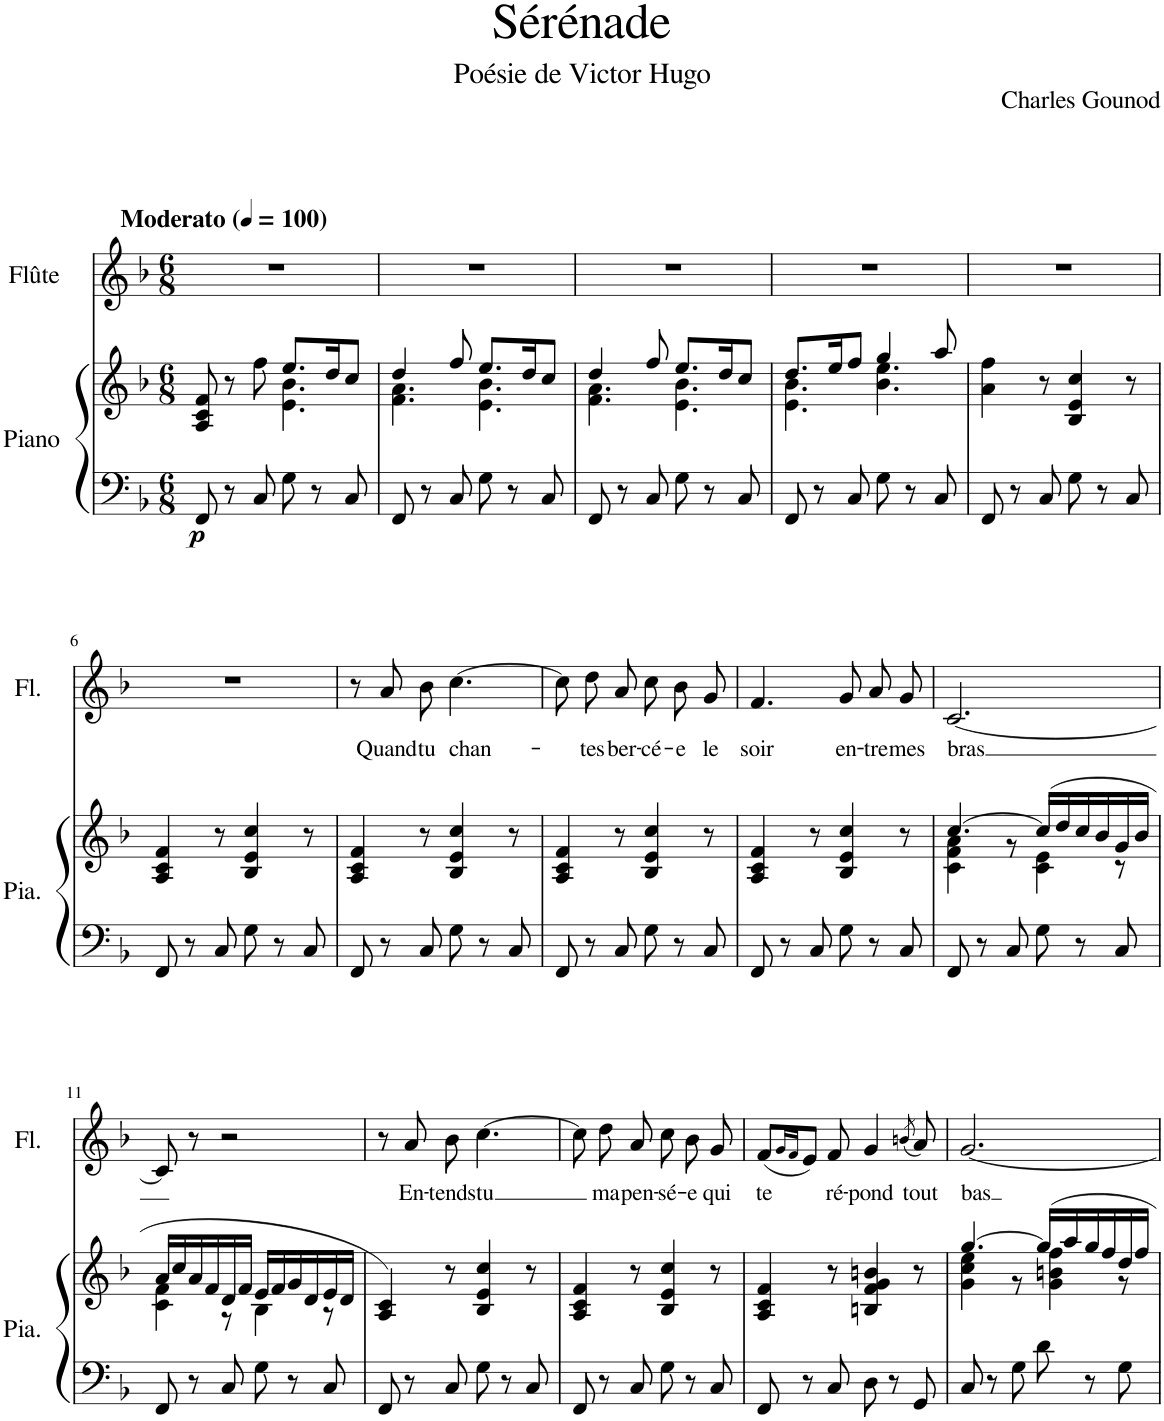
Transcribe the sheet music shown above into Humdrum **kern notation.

**kern	**kern	**dynam	**kern	**text
*part2	*part2	*part2	*part1	*part1
*staff3	*staff2	*staff2/3	*staff1	*staff1
*I"Piano	*	*	*I"Flûte	*
*I'Pia.	*	*	*I'Fl.	*
*clefF4	*clefG2	*	*clefG2	*
*k[b-]	*k[b-]	*	*k[b-]	*
*M6/8	*M6/8	*	*M6/8	*
*MM100	*MM100	*	*MM100	*
=1	=1	=1	=1	=1
*	*^	*	*	*
!	!	!	!	!LO:TX:a:B:t=Moderato	!
!	!	!	!LO:DY:b=2	!	!
8FF/	8A/ 8c/ 8f/	4.ryy	p	2.r	.
8r	8r	.	.	.	.
8C/	8ff\	.	.	.	.
8G\	8.ee/L	4.e\ 4.b-\	.	.	.
8r	.	.	.	.	.
.	16dd/K	.	.	.	.
8C/	8cc/J	.	.	.	.
=2	=2	=2	=2	=2	=2
8FF/	4dd/	4.f\ 4.a\	.	2.r	.
8r	.	.	.	.	.
8C/	8ff/	.	.	.	.
8G\	8.ee/L	4.e\ 4.b-\	.	.	.
8r	.	.	.	.	.
.	16dd/K	.	.	.	.
8C/	8cc/J	.	.	.	.
=3	=3	=3	=3	=3	=3
8FF/	4dd/	4.f\ 4.a\	.	2.r	.
8r	.	.	.	.	.
8C/	8ff/	.	.	.	.
8G\	8.ee/L	4.e\ 4.b-\	.	.	.
8r	.	.	.	.	.
.	16dd/K	.	.	.	.
8C/	8cc/J	.	.	.	.
=4	=4	=4	=4	=4	=4
8FF/	8.dd/L	4.e\ 4.b-\	.	2.r	.
8r	.	.	.	.	.
.	16ee/K	.	.	.	.
8C/	8ff/J	.	.	.	.
8G\	4gg/	4.b-\ 4.ee\	.	.	.
8r	.	.	.	.	.
8C/	8aa/	.	.	.	.
*	*v	*v	*	*	*
=5	=5	=5	=5	=5
8FF/	4a\ 4ff\	.	2.r	.
8r	.	.	.	.
8C/	8r	.	.	.
8G\	4B-/ 4e/ 4cc/	.	.	.
8r	.	.	.	.
8C/	8r	.	.	.
!!LO:LB:g=z
=6	=6	=6	=6	=6
8FF/	4A/ 4c/ 4f/	.	2.r	.
8r	.	.	.	.
8C/	8r	.	.	.
8G\	4B-/ 4e/ 4cc/	.	.	.
8r	.	.	.	.
8C/	8r	.	.	.
=7	=7	=7	=7	=7
8FF/	4A/ 4c/ 4f/	.	8r	.
!	!	!	!	!LO:LY:b
8r	.	.	8a/	Quand
!	!	!	!	!LO:LY:b
8C/	8r	.	8b-\	tu
!	!	!	!	!LO:LY:b
8G\	4B-/ 4e/ 4cc/	.	[4.cc\	chan-
8r	.	.	.	.
8C/	8r	.	.	.
=8	=8	=8	=8	=8
8FF/	4A/ 4c/ 4f/	.	8cc\]	.
!	!	!	!	!LO:LY:b
8r	.	.	8dd\	-tes
!	!	!	!	!LO:LY:b
8C/	8r	.	8a/	ber-
!	!	!	!	!LO:LY:b
8G\	4B-/ 4e/ 4cc/	.	8cc\	-cé-
!	!	!	!	!LO:LY:b
8r	.	.	8b-\	-e
!	!	!	!	!LO:LY:b
8C/	8r	.	8g/	le
=9	=9	=9	=9	=9
!	!	!	!	!LO:LY:b
8FF/	4A/ 4c/ 4f/	.	4.f/	soir
8r	.	.	.	.
8C/	8r	.	.	.
!	!	!	!	!LO:LY:b
8G\	4B-/ 4e/ 4cc/	.	8g/	en-
!	!	!	!	!LO:LY:b
8r	.	.	8a/	-tre
!	!	!	!	!LO:LY:b
8C/	8r	.	8g/	mes
=10	=10	=10	=10	=10
*	*^	*	*	*
!	!	!	!	!	!LO:LY:b
8FF/	[4.cc/	4c\ 4f\ 4a\	.	[2.c/	bras
8r	.	.	.	.	.
8C/	.	8r	.	.	.
8G\	(16cc/LL]	4c\ 4e\	.	.	.
.	16dd/	.	.	.	.
8r	16cc/	.	.	.	.
.	16b-/	.	.	.	.
8C/	16g/	8r	.	.	.
.	16b-/JJ	.	.	.	.
!!LO:LB:g=z
=11	=11	=11	=11	=11	=11
8FF/	16a/LL	4c\ 4f\	.	8c/]	.
.	16cc/	.	.	.	.
8r	16a/	.	.	8r	.
.	16f/	.	.	.	.
8C/	16d/	8r	.	2r	.
.	16f/JJ	.	.	.	.
8G\	16e/LL	4B-\	.	.	.
.	16f/	.	.	.	.
8r	16g/	.	.	.	.
.	16d/	.	.	.	.
8C/	16e/	8r	.	.	.
.	16d/JJ	.	.	.	.
*	*v	*v	*	*	*
=12	=12	=12	=12	=12
8FF/	4A/ 4c/)	.	8r	.
!	!	!	!	!LO:LY:b
8r	.	.	8a/	En-
!	!	!	!	!LO:LY:b
8C/	8r	.	8b-\	-tends
!	!	!	!	!LO:LY:b
8G\	4B-/ 4e/ 4cc/	.	[4.cc\	-tu
8r	.	.	.	.
8C/	8r	.	.	.
=13	=13	=13	=13	=13
8FF/	4A/ 4c/ 4f/	.	8cc\]	.
!	!	!	!	!LO:LY:b
8r	.	.	8dd\	ma
!	!	!	!	!LO:LY:b
8C/	8r	.	8a/	pen-
!	!	!	!	!LO:LY:b
8G\	4B-/ 4e/ 4cc/	.	8cc\	-sé-
!	!	!	!	!LO:LY:b
8r	.	.	8b-\	-e
!	!	!	!	!LO:LY:b
8C/	8r	.	8g/	qui
=14	=14	=14	=14	=14
!	!	!	!	!LO:LY:b
8FF/	4A/ 4c/ 4f/	.	(8f/L	te
.	.	.	16qg/LL	.
.	.	.	16qf/JJ	.
8r	.	.	8e/J)	.
!	!	!	!	!LO:LY:b
8C/	8r	.	8f/	ré-
!	!	!	!	!LO:LY:b
8D\	4Bn/ 4f/ 4g/ 4bn/	.	4g/	-pond
8r	.	.	.	.
.	.	.	(8qbn/	.
!	!	!	!	!LO:LY:b
8GG/	8r	.	8a/)	tout
=15	=15	=15	=15	=15
*	*^	*	*	*
!	!	!	!	!	!LO:LY:b
8C/	[4.gg/	4g\ 4cc\ 4ee\	.	[2.g/	bas
8r	.	.	.	.	.
8G\	.	8r	.	.	.
8d\	16gg/LL]	4g\ 4bn\ 4ff\	.	.	.
.	16aa/	.	.	.	.
8r	16gg/	.	.	.	.
.	16ff/	.	.	.	.
8G\	16dd/	8r	.	.	.
.	16ff/JJ	.	.	.	.
*	*v	*v	*	*	*
=	=	=	=	=
*-	*-	*-	*-	*-
